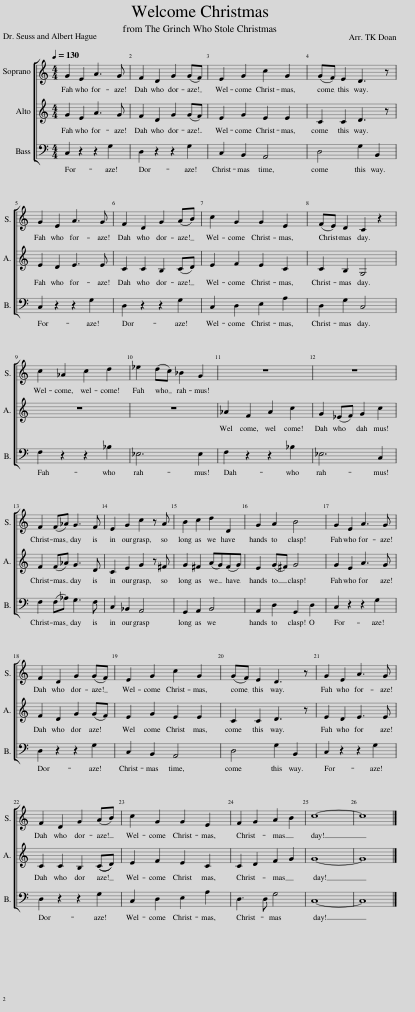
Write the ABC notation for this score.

X:1
%%score [ 1 2 3 ]
L:1/8
Q:1/4=130
M:4/4
I:linebreak $
K:C
V:1 treble
V:2 treble
V:3 bass
V:1
 G2 E2 A3 G | F2 D2 G2 (GF) | E2 G2 c2 G2 | (GF) E2 D3 z |$ G2 E2 A3 G | %5
 F2 D2 G2 (AB) | c2 G2 G2 E2 | (FE) D2 C2 z2 |$ c2 _A2 c2 d2 | _e2 (dc) _B2 G2 | %10
 z8 | z8 |$ F2 (F_A) G3 F | E2 G2 c2 z A | B2 c2 d2 D2 | %15
 G2 A2 B4 | G2 E2 A3 G |$ F2 D2 G2 (GF) | E2 G2 c2 G2 | (GF) E2 D3 z | %20
 G2 E2 A3 G |$ F2 D2 G2 (AB) | c2 G2 G2 E2 | F2 G2 A2 B2 | c8- | %25
 c8 |] %26
V:2
 G2 E2 A3 G | F2 D2 G2 (GF) | E2 G2 E2 E2 | C2 C2 D3 z |$ E2 D2 E3 E | %5
 C2 C2 B,2 (CD) | E2 F2 E2 C2 | C2 B,2 G,4 |$ z8 | z8 | %10
 _A2 F2 A2 c2 | G2 (_EF) G2 c2 |$ F2 (F_A) G3 D | C2 E2 G2 z ^F | G2 ^F2 (AG)(FG) | %15
 E2 (G^F) G4 | G2 E2 A3 G |$ F2 D2 G2 (GF) | E2 G2 E2 E2 | C2 C2 D3 z | %20
 E2 D2 E3 E |$ C2 C2 B,2 ((CD)) | E2 F2 E2 C2 | C2 D2 F2 G2 | G8- | %25
 G8 |] %26
V:3
 C,2 z2 z2 G,2 | D,2 z2 z2 G,2 | C,2 B,,2 A,,4 | D,4 G,2 B,,2 |$ C,2 z2 z2 G,2 | %5
 D,2 z2 z2 G,2 | C,2 D,2 E,2 A,2 | D,2 G,2 C,4 |$ F,2 z2 z2 _B,2 | _E,6 E,2 | %10
 F,2 z2 z2 _B,2 | _E,6 C,2 |$ F,2 (F,_A,) G,3 F, | C,2 _B,,2 A,,4 | G,,2 A,,2 B,,4 | %15
 A,,2 D,2 G,,2 D,2 | C,2 z2 z2 G,2 |$ D,2 z2 z2 G,2 | C,2 B,,2 A,,4 | D,4 G,2 B,,2 | %20
 C,2 z2 z2 G,2 |$ D,2 z2 z2 G,2 | C,2 D,2 E,2 A,2 | D,3 D, G,4 | C,8- | %25
 C,8 |] %26
